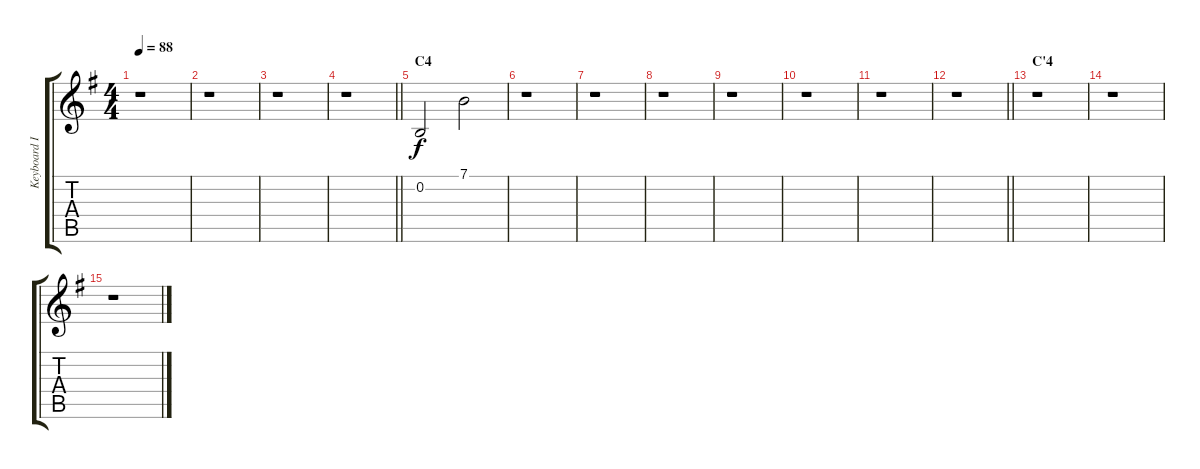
\track ("Keyboard III" "Keyboard I") {instrument pad1newage}
\staff {score tabs}
\tuning (E4 B3 G3 D3 A2 E2) {hide}
\ts (4 4)
\tempo 88
\clef g2
\ks g
r.1{dy f} |
r.1 |
r.1 |
\barLineRight lightlight
r.1 |
\section ("" "C4")
0.2.2 7.1.2 |
r.1 |
r.1 |
r.1 |
r.1 |
r.1 |
r.1 |
\barLineRight lightlight
r.1 |
\section ("" "C'4")
r.1 |
r.1 |
r.1
